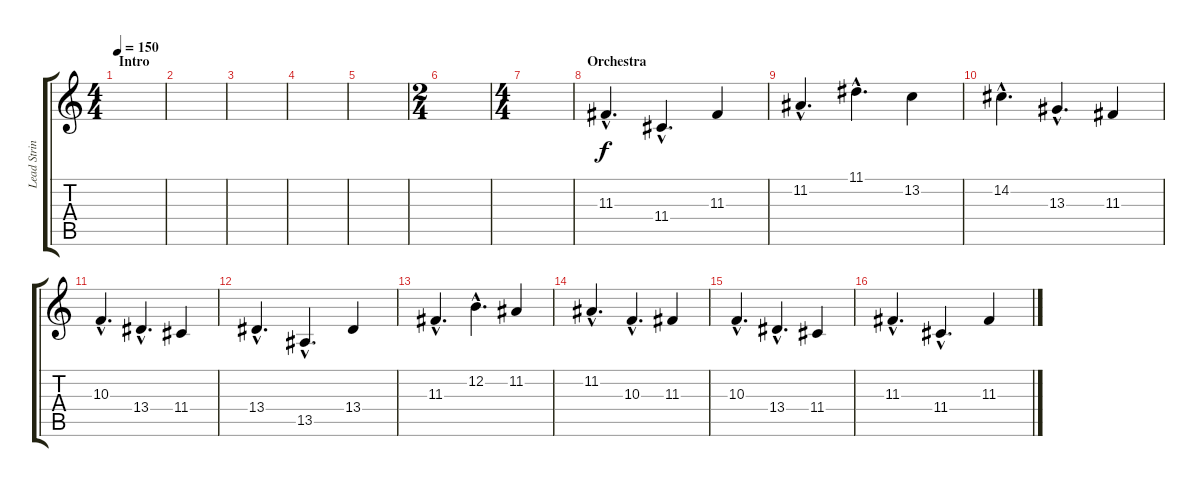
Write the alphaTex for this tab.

\track ("Lead Strings" "Lead Strin") {instrument stringensemble1}
\staff {score tabs}
\tuning (E4 B3 G3 D3 A2 E2) {hide}
\ts (4 4)
\section ("" "Intro")
\tempo 150
\clef g2
\ks c
|
|
|
|
|
\ts (2 4)
|
\ts (4 4)
|
\section ("" "Orchestra")
11.3{hac}.4{d} 11.4{hac}.4{d} 11.3.4 |
11.2{hac}.4{d} 11.1{hac}.4{d} 13.2.4 |
14.2{hac}.4{d} 13.3{hac}.4{d} 11.3.4 |
10.3{hac}.4{d} 13.4{hac}.4{d} 11.4.4 |
13.4{hac}.4{d} 13.5{hac}.4{d} 13.4.4 |
11.3{hac}.4{d} 12.2{hac}.4{d} 11.2.4 |
11.2{hac}.4{d} 10.3{hac}.4{d} 11.3.4 |
10.3{hac}.4{d} 13.4{hac}.4{d} 11.4.4 |
11.3{hac}.4{d} 11.4{hac}.4{d} 11.3.4
